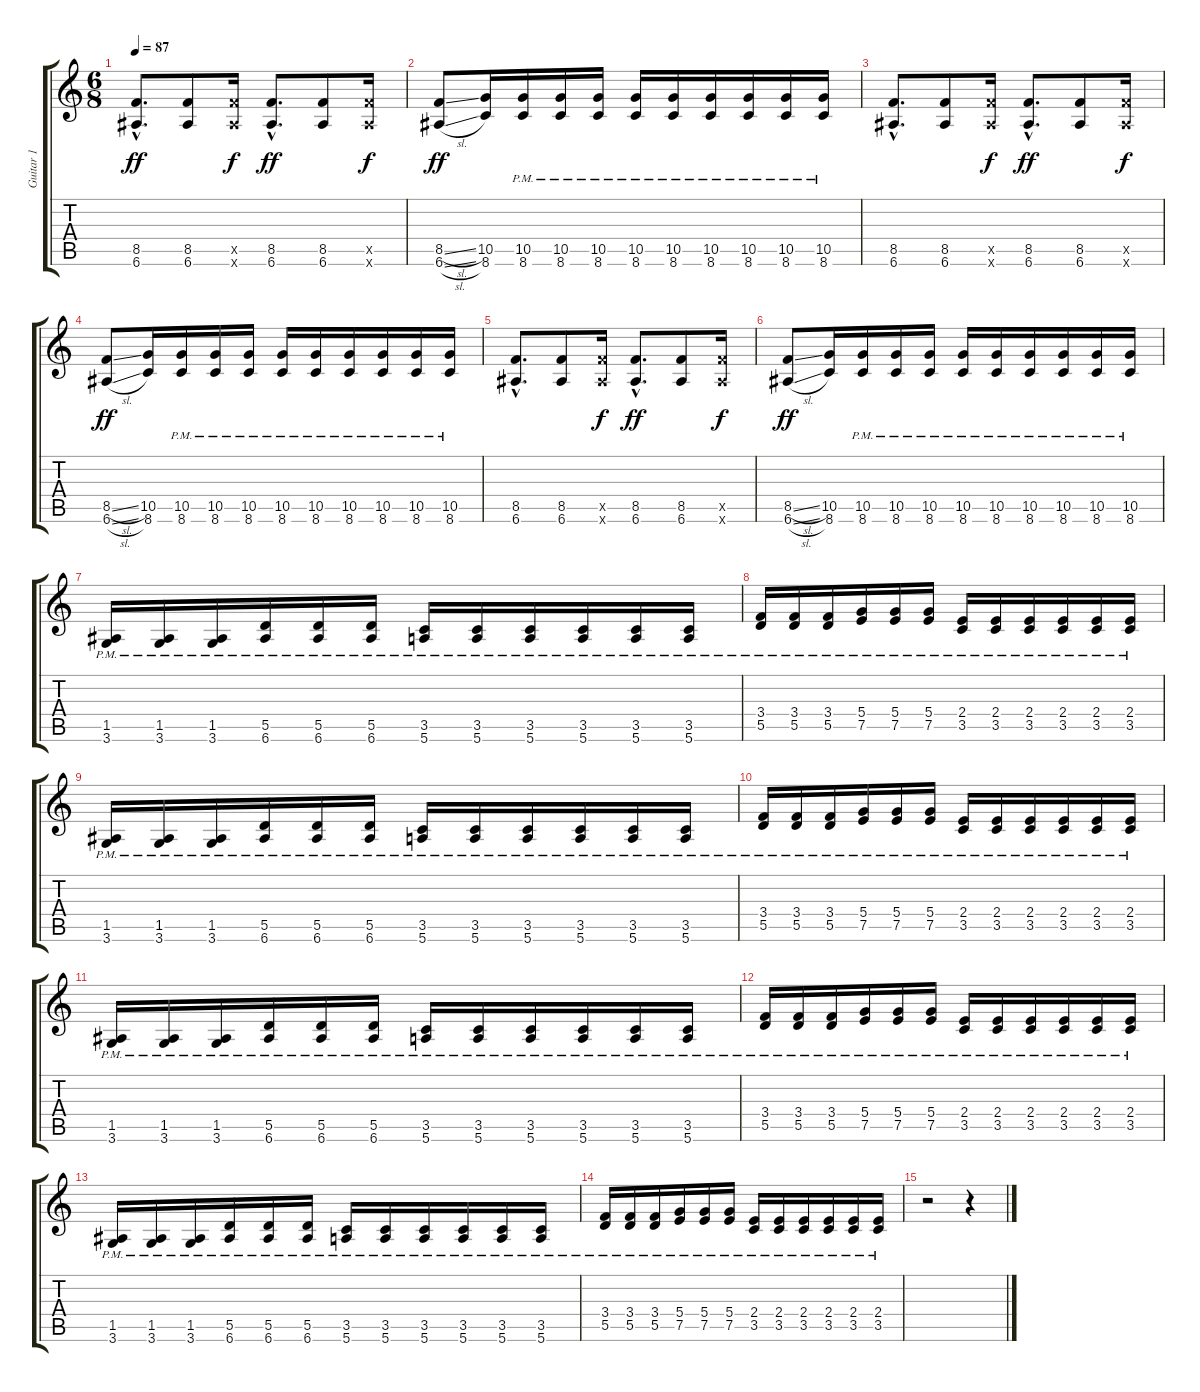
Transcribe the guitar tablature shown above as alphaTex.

\track ("Guitar 1" "Guitar 1") {instrument distortionguitar}
\staff {score tabs}
\tuning (E4 B3 G3 D3 A2 E2) {hide}
\ts (6 8)
\tempo 87
\clef g2
\ks c
(8.5{hac} 6.6{hac}).8{d dy ff} (8.5 6.6).8 (8.5{x} 6.6{x}).16{dy f} (8.5{hac} 6.6{hac}).8{d dy ff} (8.5 6.6).8 (1.5{x} 13.6{x}).16{dy f} |
(8.5{sl} 6.6{sl}).8{dy ff} (10.5 8.6).16 (10.5{pm} 8.6).16 (10.5{pm} 8.6).16 (10.5{pm} 8.6).16 (10.5{pm} 8.6).16 (10.5{pm} 8.6).16 (10.5{pm} 8.6).16 (10.5{pm} 8.6).16 (10.5{pm} 8.6).16 (10.5{pm} 8.6).16 |
(8.5{hac} 6.6{hac}).8{d} (8.5 6.6).8 (8.5{x} 6.6{x}).16{dy f} (8.5{hac} 6.6{hac}).8{d dy ff} (8.5 6.6).8 (8.5{x} 6.6{x}).16{dy f} |
(8.5{sl} 6.6{sl}).8{dy ff} (10.5 8.6).16 (10.5{pm} 8.6).16 (10.5{pm} 8.6).16 (10.5{pm} 8.6).16 (10.5{pm} 8.6).16 (10.5{pm} 8.6).16 (10.5{pm} 8.6).16 (10.5{pm} 8.6).16 (10.5{pm} 8.6).16 (10.5{pm} 8.6).16 |
(8.5{hac} 6.6{hac}).8{d} (8.5 6.6).8 (8.5{x} 6.6{x}).16{dy f} (8.5{hac} 6.6{hac}).8{d dy ff} (8.5 6.6).8 (8.5{x} 6.6{x}).16{dy f} |
(8.5{sl} 6.6{sl}).8{dy ff} (10.5 8.6).16 (10.5{pm} 8.6).16 (10.5{pm} 8.6).16 (10.5{pm} 8.6).16 (10.5{pm} 8.6).16 (10.5{pm} 8.6).16 (10.5{pm} 8.6).16 (10.5{pm} 8.6).16 (10.5{pm} 8.6).16 (10.5{pm} 8.6).16 |
(1.5{pm} 3.6).16 (1.5{pm} 3.6).16 (1.5{pm} 3.6).16 (5.5{pm} 6.6).16 (5.5{pm} 6.6).16 (5.5{pm} 6.6).16 (3.5{pm} 5.6).16 (3.5{pm} 5.6).16 (3.5{pm} 5.6).16 (3.5{pm} 5.6).16 (3.5{pm} 5.6).16 (3.5{pm} 5.6).16 |
(3.4{pm} 5.5).16 (3.4{pm} 5.5).16 (3.4{pm} 5.5).16 (5.4{pm} 7.5).16 (5.4{pm} 7.5).16 (5.4{pm} 7.5).16 (2.4{pm} 3.5).16 (2.4{pm} 3.5).16 (2.4{pm} 3.5).16 (2.4{pm} 3.5).16 (2.4{pm} 3.5).16 (2.4{pm} 3.5).16 |
(1.5{pm} 3.6).16 (1.5{pm} 3.6).16 (1.5{pm} 3.6).16 (5.5{pm} 6.6).16 (5.5{pm} 6.6).16 (5.5{pm} 6.6).16 (3.5{pm} 5.6).16 (3.5{pm} 5.6).16 (3.5{pm} 5.6).16 (3.5{pm} 5.6).16 (3.5{pm} 5.6).16 (3.5{pm} 5.6).16 |
(3.4{pm} 5.5).16 (3.4{pm} 5.5).16 (3.4{pm} 5.5).16 (5.4{pm} 7.5).16 (5.4{pm} 7.5).16 (5.4{pm} 7.5).16 (2.4{pm} 3.5).16 (2.4{pm} 3.5).16 (2.4{pm} 3.5).16 (2.4{pm} 3.5).16 (2.4{pm} 3.5).16 (2.4{pm} 3.5).16 |
(1.5{pm} 3.6).16 (1.5{pm} 3.6).16 (1.5{pm} 3.6).16 (5.5{pm} 6.6).16 (5.5{pm} 6.6).16 (5.5{pm} 6.6).16 (3.5{pm} 5.6).16 (3.5{pm} 5.6).16 (3.5{pm} 5.6).16 (3.5{pm} 5.6).16 (3.5{pm} 5.6).16 (3.5{pm} 5.6).16 |
(3.4{pm} 5.5).16 (3.4{pm} 5.5).16 (3.4{pm} 5.5).16 (5.4{pm} 7.5).16 (5.4{pm} 7.5).16 (5.4{pm} 7.5).16 (2.4{pm} 3.5).16 (2.4{pm} 3.5).16 (2.4{pm} 3.5).16 (2.4{pm} 3.5).16 (2.4{pm} 3.5).16 (2.4{pm} 3.5).16 |
(1.5{pm} 3.6).16 (1.5{pm} 3.6).16 (1.5{pm} 3.6).16 (5.5{pm} 6.6).16 (5.5{pm} 6.6).16 (5.5{pm} 6.6).16 (3.5{pm} 5.6).16 (3.5{pm} 5.6).16 (3.5{pm} 5.6).16 (3.5{pm} 5.6).16 (3.5{pm} 5.6).16 (3.5{pm} 5.6).16 |
(3.4{pm} 5.5).16 (3.4{pm} 5.5).16 (3.4{pm} 5.5).16 (5.4{pm} 7.5).16 (5.4{pm} 7.5).16 (5.4{pm} 7.5).16 (2.4{pm} 3.5).16 (2.4{pm} 3.5).16 (2.4{pm} 3.5).16 (2.4{pm} 3.5).16 (2.4{pm} 3.5).16 (2.4{pm} 3.5).16 |
r.2 r.4
